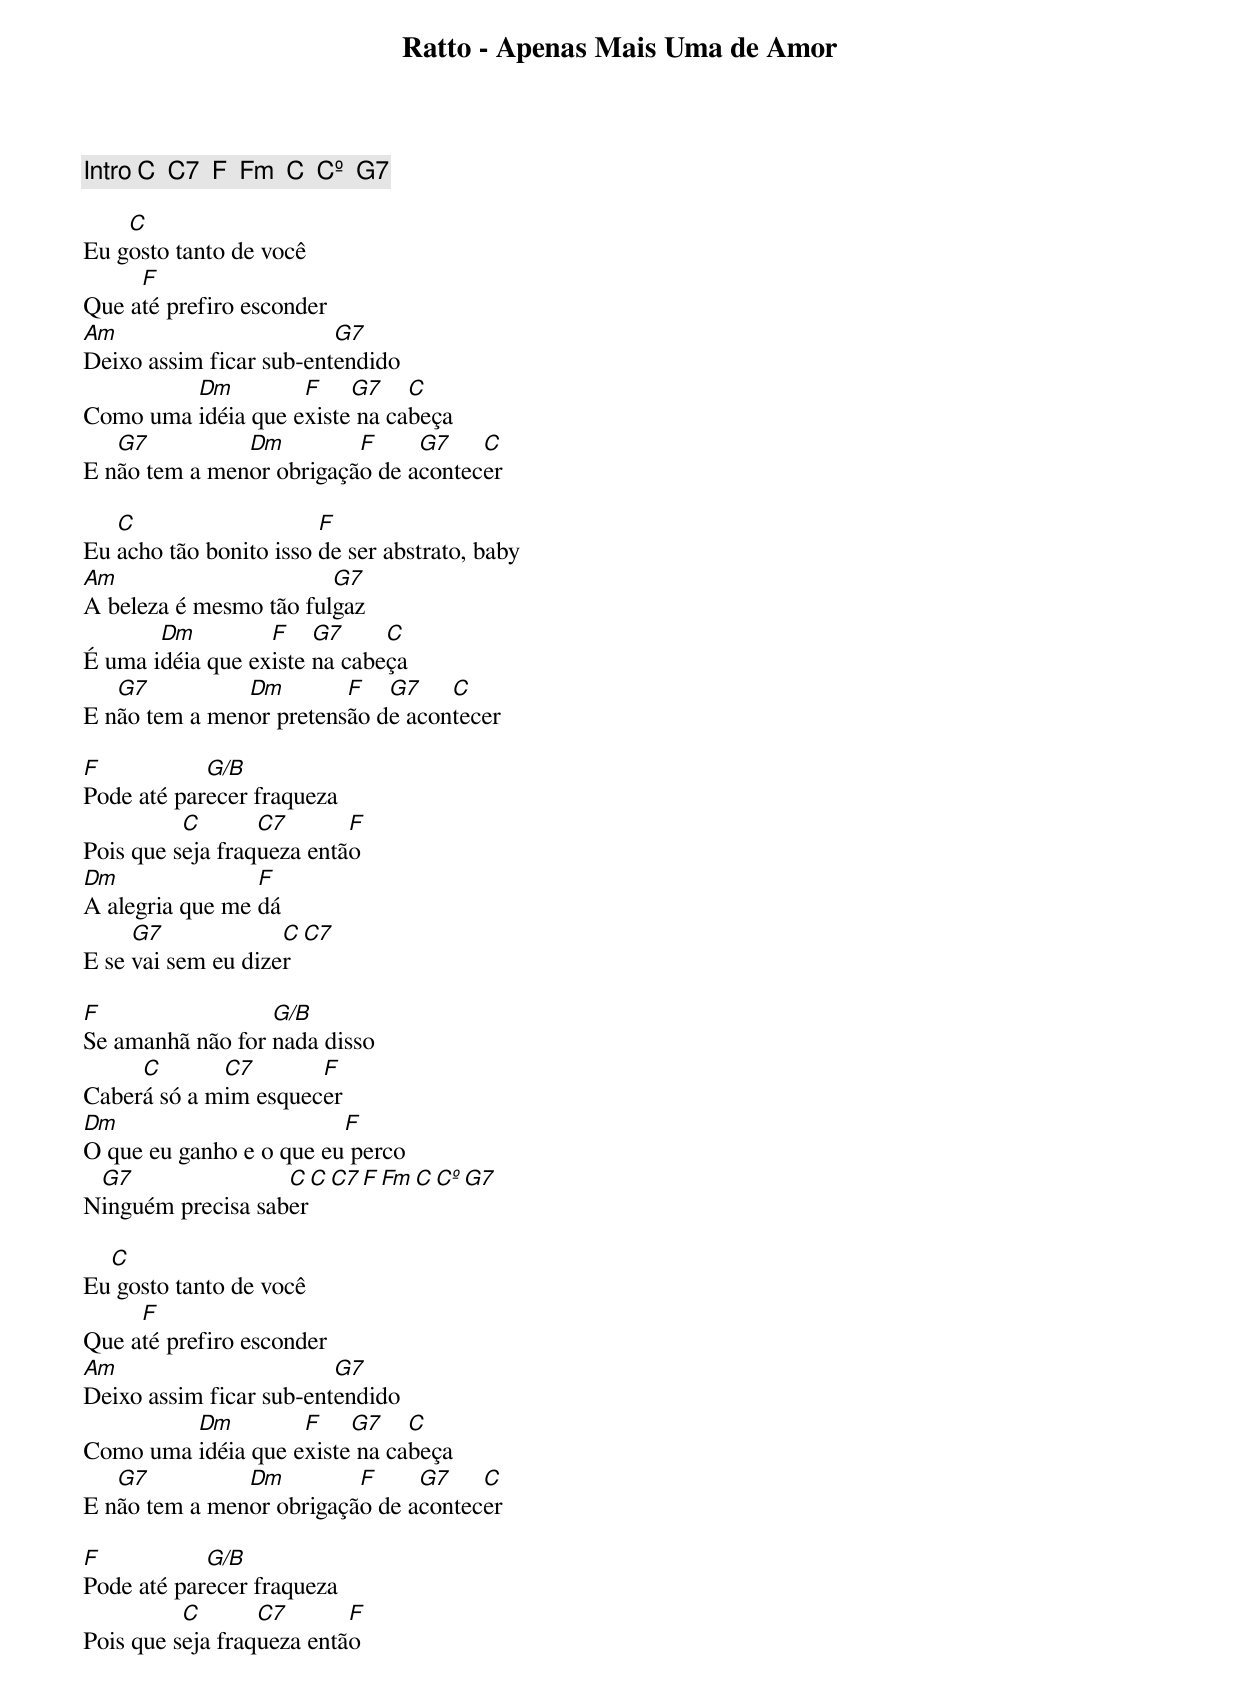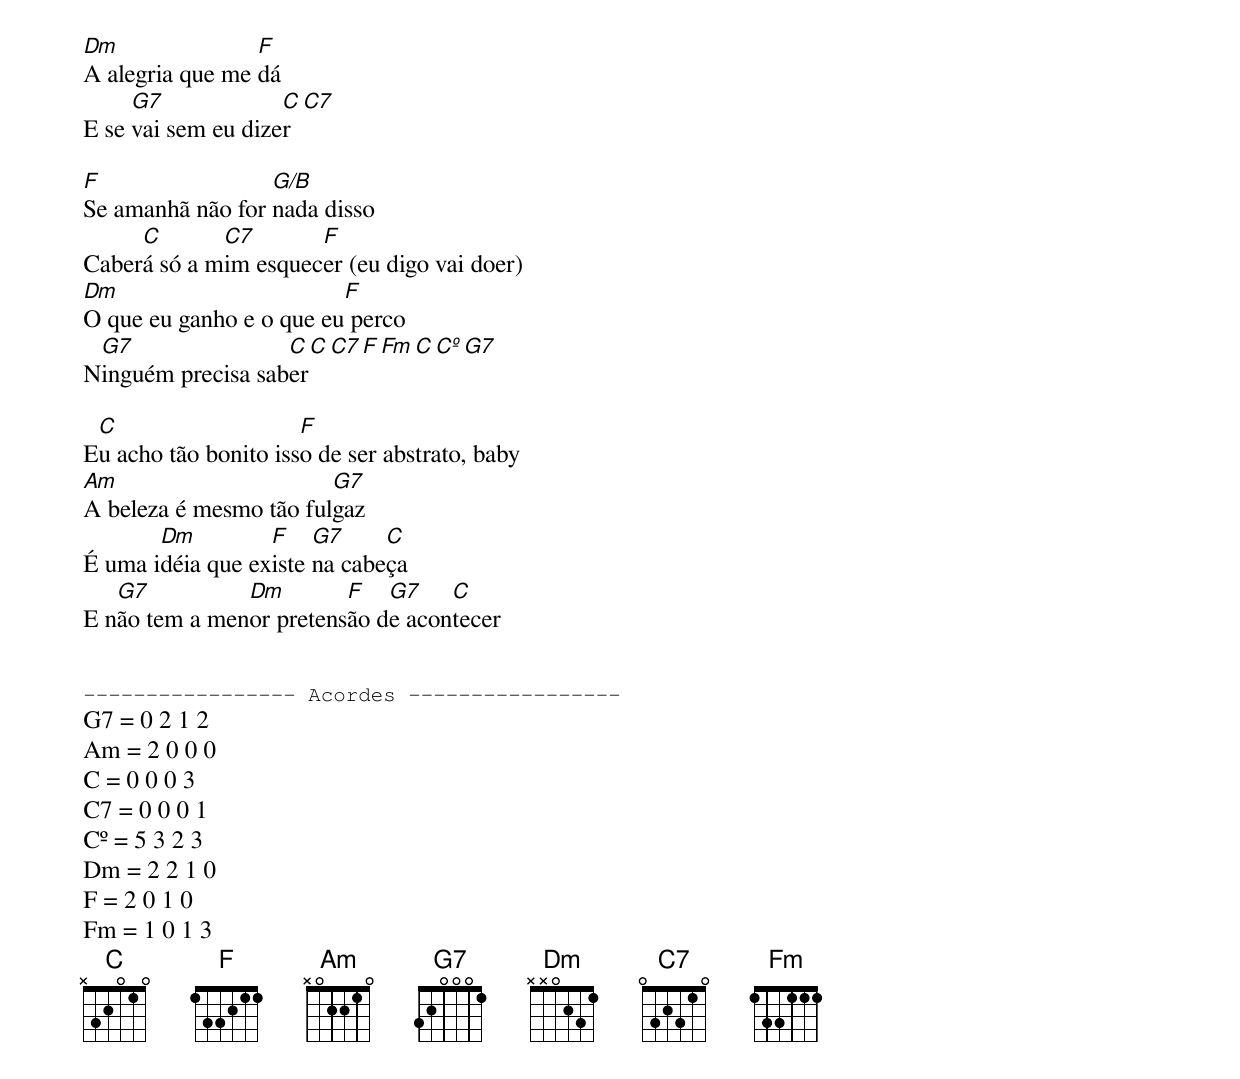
Ratto - Apenas Mais Uma de Amor

[Intro] C  C7  F  Fm  C  Cº  G7

    C
Eu gosto tanto de você
     F
Que até prefiro esconder
Am                       G7
Deixo assim ficar sub-entendido
         Dm         F    G7    C
Como uma idéia que existe na cabeça
   G7          Dm         F     G7    C
E não tem a menor obrigação de acontecer

   C                    F
Eu acho tão bonito isso de ser abstrato, baby
Am                      G7
A beleza é mesmo tão fulgaz
       Dm         F    G7     C
É uma idéia que existe na cabeça
   G7          Dm        F   G7    C
E não tem a menor pretensão de acontecer

F           G/B
Pode até parecer fraqueza
          C       C7       F
Pois que seja fraqueza então
Dm               F
A alegria que me dá
     G7             C   C7
E se vai sem eu dizer

F                 G/B
Se amanhã não for nada disso
     C       C7       F
Caberá só a mim esquecer
Dm                       F
O que eu ganho e o que eu perco
 G7                C   C C7 F Fm C Cº G7
Ninguém precisa saber

  C
Eu gosto tanto de você
     F
Que até prefiro esconder
Am                       G7
Deixo assim ficar sub-entendido
         Dm         F    G7    C
Como uma idéia que existe na cabeça
   G7          Dm         F     G7    C
E não tem a menor obrigação de acontecer

F           G/B
Pode até parecer fraqueza
          C       C7       F
Pois que seja fraqueza então
Dm               F
A alegria que me dá
     G7             C   C7
E se vai sem eu dizer

F                 G/B
Se amanhã não for nada disso
     C       C7       F
Caberá só a mim esquecer (eu digo vai doer)
Dm                       F
O que eu ganho e o que eu perco
 G7                C   C C7 F Fm C Cº G7
Ninguém precisa saber

 C                    F
Eu acho tão bonito isso de ser abstrato, baby
Am                      G7
A beleza é mesmo tão fulgaz
       Dm         F    G7     C
É uma idéia que existe na cabeça
   G7          Dm        F   G7    C
E não tem a menor pretensão de acontecer


----------------- Acordes -----------------
G7 = 0 2 1 2
Am = 2 0 0 0
C = 0 0 0 3
C7 = 0 0 0 1
Cº = 5 3 2 3
Dm = 2 2 1 0
F = 2 0 1 0
Fm = 1 0 1 3
